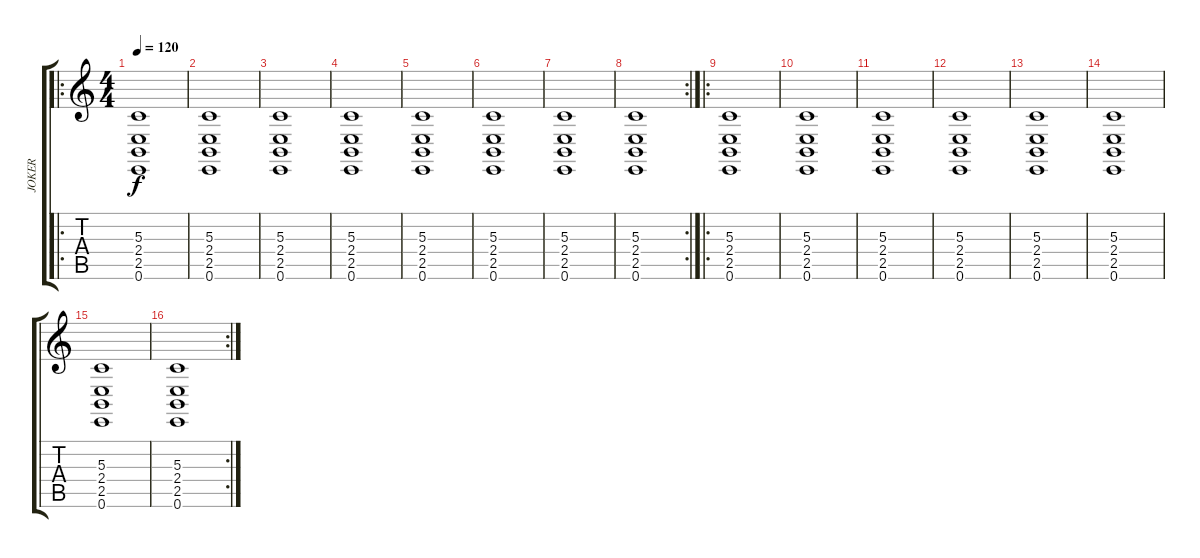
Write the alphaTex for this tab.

\track ("JOKER" "JOKER") {instrument seashore}
\staff {score tabs}
\tuning (E4 B3 G3 D3 A2 E2) {hide}
\ro
\ts (4 4)
\tempo 120
\clef g2
\ks c
(5.3 2.4 2.5 0.6).1{dy f instrument seashore} |
(5.3 2.4 2.5 0.6).1 |
(5.3 2.4 2.5 0.6).1 |
(5.3 2.4 2.5 0.6).1 |
(5.3 2.4 2.5 0.6).1 |
(5.3 2.4 2.5 0.6).1 |
(5.3 2.4 2.5 0.6).1 |
\rc 2
(5.3 2.4 2.5 0.6).1 |
\ro
(5.3 2.4 2.5 0.6).1 |
(5.3 2.4 2.5 0.6).1 |
(5.3 2.4 2.5 0.6).1 |
(5.3 2.4 2.5 0.6).1 |
(5.3 2.4 2.5 0.6).1 |
(5.3 2.4 2.5 0.6).1 |
(5.3 2.4 2.5 0.6).1 |
\rc 2
(5.3 2.4 2.5 0.6).1
